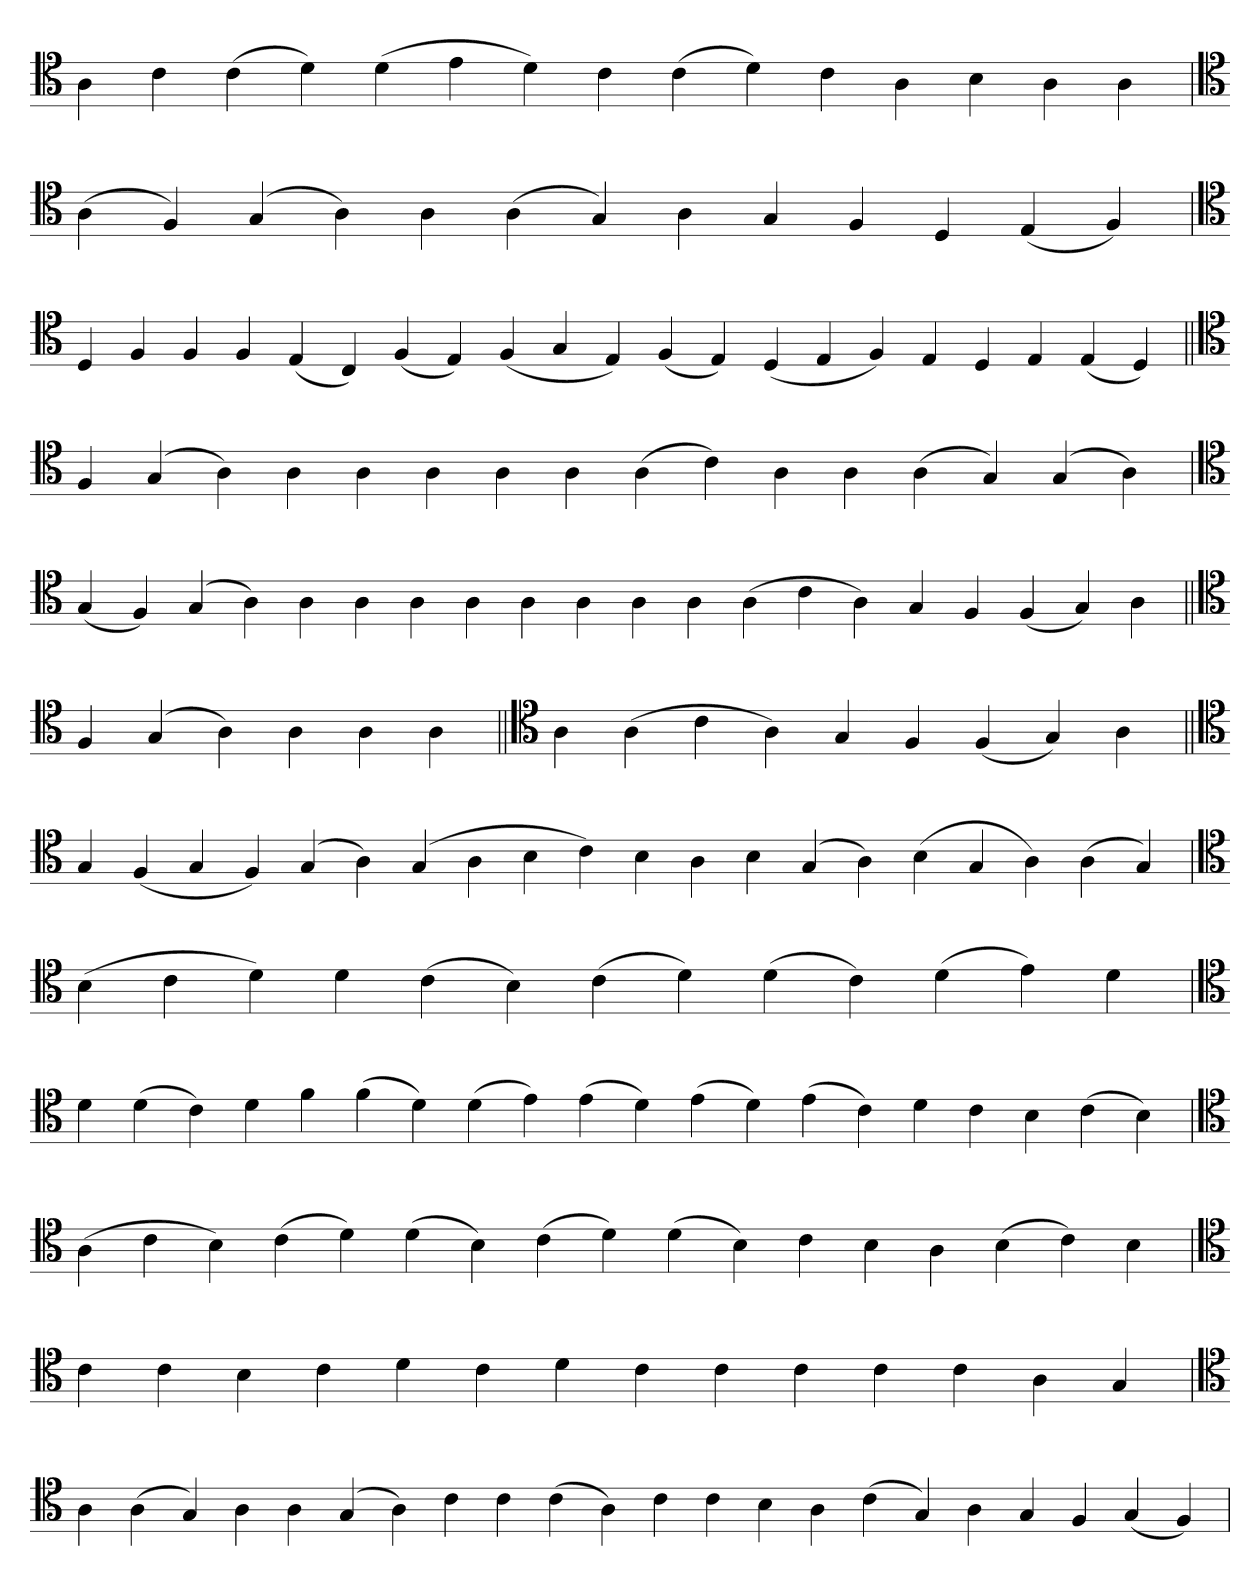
**kern
*part1
*staff1
*clefC4
=
4A
4c
(4c
4d)
(4d
4e
4d)
4c
(4c
4d)
4c
4A
4B
4A
4A
='
*clefC4
(4A
4F)
(4G
4A)
4A
(4A
4G)
4A
4G
4F
4D
(4E
4F)
=`
*clefC4
4D
4F
4F
4F
(4E
4C)
(4F
4E)
(4F
4G
4E)
(4F
4E)
(4D
4E
4F)
4E
4D
4E
(4E
4D)
=||
*clefC4
4F
(4G
4A)
4A
4A
4A
4A
4A
(4A
4c)
4A
4A
(4A
4G)
(4G
4A)
=
*clefC4
(4G
4F)
(4G
4A)
4A
4A
4A
4A
4A
4A
4A
4A
(4A
4c
4A)
4G
4F
(4F
4G)
4A
=||
*clefC4
4F
(4G
4A)
4A
4A
4A
=||
*clefC4
4A
(4A
4c
4A)
4G
4F
(4F
4G)
4A
=||
*clefC4
4G
(4F
4G
4F)
(4G
4A)
(4G
4A
4B
4c)
4B
4A
4B
(4G
4A)
(4B
4G
4A)
(4A
4G)
='
*clefC4
(4B
4c
4d)
4d
(4c
4B)
(4c
4d)
(4d
4c)
(4d
4e)
4d
=`
*clefC4
4d
(4d
4c)
4d
4f
(4f
4d)
(4d
4e)
(4e
4d)
(4e
4d)
(4e
4c)
4d
4c
4B
(4c
4B)
=
*clefC4
(4A
4c
4B)
(4c
4d)
(4d
4B)
(4c
4d)
(4d
4B)
4c
4B
4A
(4B
4c)
4B
=`
*clefC4
4c
4c
4B
4c
4d
4c
4d
4c
4c
4c
4c
4c
4A
4G
=`
*clefC4
4A
(4A
4G)
4A
4A
(4G
4A)
4c
4c
(4c
4A)
4c
4c
4B
4A
(4c
4G)
4A
4G
4F
(4G
4F)
='
*-
